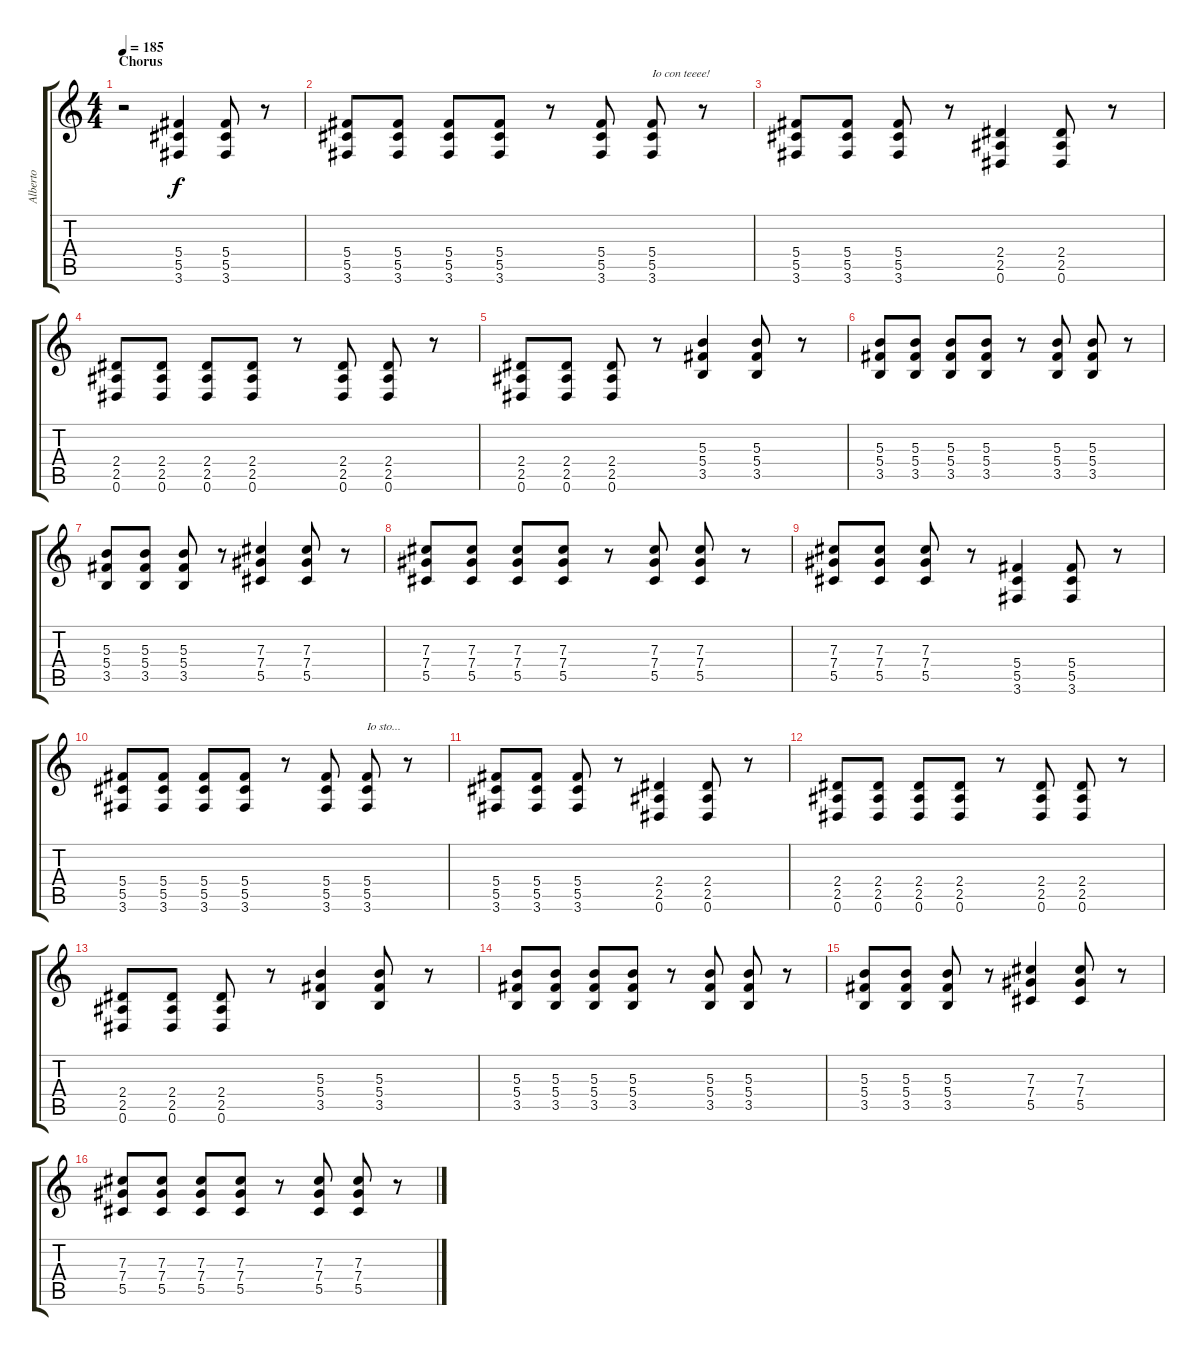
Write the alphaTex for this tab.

\track ("Alberto" "Alberto") {instrument overdrivenguitar}
\staff {score tabs}
\tuning (Eb4 Bb3 Gb3 Db3 Ab2 Eb2) {hide}
\ts (4 4)
\section ("" "Chorus")
\tempo 185
\clef g2
\ks c
r.2{dy f balance 16} (5.4 5.5 3.6).4 (5.4 5.5 3.6).8 r.8 |
(5.4 5.5 3.6).8 (5.4 5.5 3.6).8 (5.4 5.5 3.6).8 (5.4 5.5 3.6).8 r.8 (5.4 5.5 3.6).8 (5.4 5.5 3.6).8{txt "Io con teeee!"} r.8 |
(5.4 5.5 3.6).8 (5.4 5.5 3.6).8 (5.4 5.5 3.6).8 r.8 (2.4 2.5 0.6).4 (2.4 2.5 0.6).8 r.8 |
(2.4 2.5 0.6).8 (2.4 2.5 0.6).8 (2.4 2.5 0.6).8 (2.4 2.5 0.6).8 r.8 (2.4 2.5 0.6).8 (2.4 2.5 0.6).8 r.8 |
(2.4 2.5 0.6).8 (2.4 2.5 0.6).8 (2.4 2.5 0.6).8 r.8 (5.3 5.4 3.5).4 (5.3 5.4 3.5).8 r.8 |
(5.3 5.4 3.5).8 (5.3 5.4 3.5).8 (5.3 5.4 3.5).8 (5.3 5.4 3.5).8 r.8 (5.3 5.4 3.5).8 (5.3 5.4 3.5).8 r.8 |
(5.3 5.4 3.5).8 (5.3 5.4 3.5).8 (5.3 5.4 3.5).8 r.8 (7.3 7.4 5.5).4 (7.3 7.4 5.5).8 r.8 |
(7.3 7.4 5.5).8 (7.3 7.4 5.5).8 (7.3 7.4 5.5).8 (7.3 7.4 5.5).8 r.8 (7.3 7.4 5.5).8 (7.3 7.4 5.5).8 r.8 |
(7.3 7.4 5.5).8 (7.3 7.4 5.5).8 (7.3 7.4 5.5).8 r.8 (5.4 5.5 3.6).4 (5.4 5.5 3.6).8 r.8 |
(5.4 5.5 3.6).8 (5.4 5.5 3.6).8 (5.4 5.5 3.6).8 (5.4 5.5 3.6).8 r.8 (5.4 5.5 3.6).8 (5.4 5.5 3.6).8{txt "Io sto..."} r.8 |
(5.4 5.5 3.6).8 (5.4 5.5 3.6).8 (5.4 5.5 3.6).8 r.8 (2.4 2.5 0.6).4 (2.4 2.5 0.6).8 r.8 |
(2.4 2.5 0.6).8 (2.4 2.5 0.6).8 (2.4 2.5 0.6).8 (2.4 2.5 0.6).8 r.8 (2.4 2.5 0.6).8 (2.4 2.5 0.6).8 r.8 |
(2.4 2.5 0.6).8 (2.4 2.5 0.6).8 (2.4 2.5 0.6).8 r.8 (5.3 5.4 3.5).4 (5.3 5.4 3.5).8 r.8 |
(5.3 5.4 3.5).8 (5.3 5.4 3.5).8 (5.3 5.4 3.5).8 (5.3 5.4 3.5).8 r.8 (5.3 5.4 3.5).8 (5.3 5.4 3.5).8 r.8 |
(5.3 5.4 3.5).8 (5.3 5.4 3.5).8 (5.3 5.4 3.5).8 r.8 (7.3 7.4 5.5).4 (7.3 7.4 5.5).8 r.8 |
(7.3 7.4 5.5).8 (7.3 7.4 5.5).8 (7.3 7.4 5.5).8 (7.3 7.4 5.5).8 r.8 (7.3 7.4 5.5).8 (7.3 7.4 5.5).8 r.8
